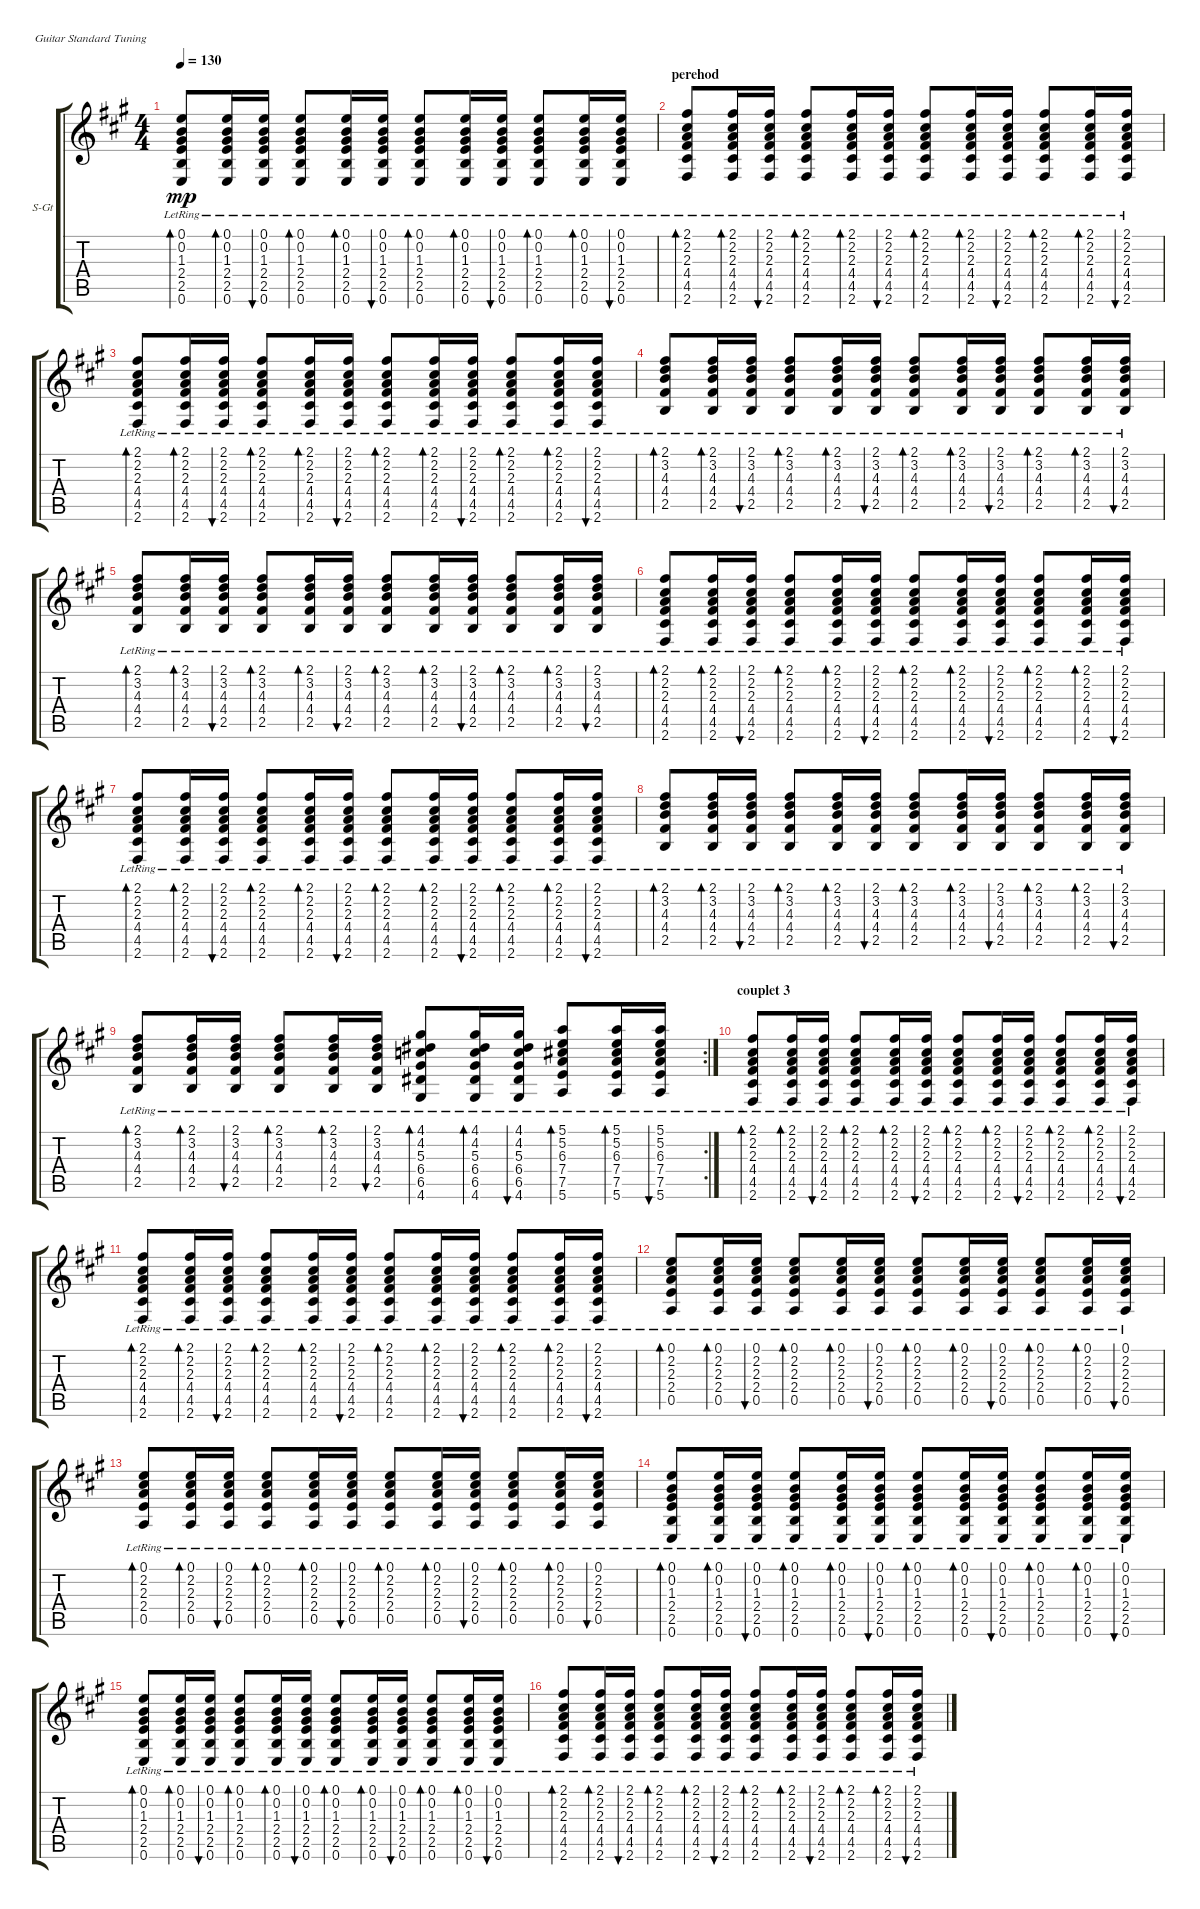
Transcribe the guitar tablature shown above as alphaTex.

\defaultSystemsLayout 4
\bracketExtendMode groupsimilarinstruments
\firstSystemTrackNameOrientation horizontal
\otherSystemsTrackNameOrientation horizontal
\track ("Steel Guitar" "S-Gt") {instrument acousticguitarsteel}
\staff {score tabs}
\tuning (E4 B3 G3 D3 A2 E2)
\ts (4 4)
\tempo 130
\clef g2
\ks f#minor
(0.1{lr} 0.2{lr} 1.3{lr} 2.4{lr} 2.5{lr} 0.6).8{bd 30 dy mp} (0.1{lr} 0.2{lr} 1.3{lr} 2.4{lr} 2.5{lr} 0.6).16{bd 30} (0.1{lr} 0.2{lr} 1.3{lr} 2.4{lr} 2.5{lr} 0.6).16{bu 30} (0.1{lr} 0.2{lr} 1.3{lr} 2.4{lr} 2.5{lr} 0.6).8{bd 30} (0.1{lr} 0.2{lr} 1.3{lr} 2.4{lr} 2.5{lr} 0.6).16{bd 30} (0.1{lr} 0.2{lr} 1.3{lr} 2.4{lr} 2.5{lr} 0.6).16{bu 30} (0.1{lr} 0.2{lr} 1.3{lr} 2.4{lr} 2.5{lr} 0.6).8{bd 30} (0.1{lr} 0.2{lr} 1.3{lr} 2.4{lr} 2.5{lr} 0.6).16{bd 30} (0.1{lr} 0.2{lr} 1.3{lr} 2.4{lr} 2.5{lr} 0.6).16{bu 30} (0.1{lr} 0.2{lr} 1.3{lr} 2.4{lr} 2.5{lr} 0.6).8{bd 30} (0.1{lr} 0.2{lr} 1.3{lr} 2.4{lr} 2.5{lr} 0.6).16{bd 30} (0.1{lr} 0.2{lr} 1.3{lr} 2.4{lr} 2.5{lr} 0.6).16{bu 30} |
\section ("" "perehod")
(2.1{lr} 2.2{lr} 2.3{lr} 4.4{lr} 4.5{lr} 2.6).8{bd 30} (2.1{lr} 2.2{lr} 2.3{lr} 4.4{lr} 4.5{lr} 2.6).16{bd 30} (2.1{lr} 2.2{lr} 2.3{lr} 4.4{lr} 4.5{lr} 2.6).16{bu 30} (2.1{lr} 2.2{lr} 2.3{lr} 4.4{lr} 4.5{lr} 2.6).8{bd 30} (2.1{lr} 2.2{lr} 2.3{lr} 4.4{lr} 4.5{lr} 2.6).16{bd 30} (2.1{lr} 2.2{lr} 2.3{lr} 4.4{lr} 4.5{lr} 2.6).16{bu 30} (2.1{lr} 2.2{lr} 2.3{lr} 4.4{lr} 4.5{lr} 2.6).8{bd 30} (2.1{lr} 2.2{lr} 2.3{lr} 4.4{lr} 4.5{lr} 2.6).16{bd 30} (2.1{lr} 2.2{lr} 2.3{lr} 4.4{lr} 4.5{lr} 2.6).16{bu 30} (2.1{lr} 2.2{lr} 2.3{lr} 4.4{lr} 4.5{lr} 2.6).8{bd 30} (2.1{lr} 2.2{lr} 2.3{lr} 4.4{lr} 4.5{lr} 2.6).16{bd 30} (2.1{lr} 2.2{lr} 2.3{lr} 4.4{lr} 4.5{lr} 2.6).16{bu 30} |
(2.1{lr} 2.2{lr} 2.3{lr} 4.4{lr} 4.5{lr} 2.6).8{bd 30} (2.1{lr} 2.2{lr} 2.3{lr} 4.4{lr} 4.5{lr} 2.6).16{bd 30} (2.1{lr} 2.2{lr} 2.3{lr} 4.4{lr} 4.5{lr} 2.6).16{bu 30} (2.1{lr} 2.2{lr} 2.3{lr} 4.4{lr} 4.5{lr} 2.6).8{bd 30} (2.1{lr} 2.2{lr} 2.3{lr} 4.4{lr} 4.5{lr} 2.6).16{bd 30} (2.1{lr} 2.2{lr} 2.3{lr} 4.4{lr} 4.5{lr} 2.6).16{bu 30} (2.1{lr} 2.2{lr} 2.3{lr} 4.4{lr} 4.5{lr} 2.6).8{bd 30} (2.1{lr} 2.2{lr} 2.3{lr} 4.4{lr} 4.5{lr} 2.6).16{bd 30} (2.1{lr} 2.2{lr} 2.3{lr} 4.4{lr} 4.5{lr} 2.6).16{bu 30} (2.1{lr} 2.2{lr} 2.3{lr} 4.4{lr} 4.5{lr} 2.6).8{bd 30} (2.1{lr} 2.2{lr} 2.3{lr} 4.4{lr} 4.5{lr} 2.6).16{bd 30} (2.1{lr} 2.2{lr} 2.3{lr} 4.4{lr} 4.5{lr} 2.6).16{bu 30} |
(2.1{lr} 3.2{lr} 4.3{lr} 4.4{lr} 2.5{lr}).8{bd 30} (2.1{lr} 3.2{lr} 4.3{lr} 4.4{lr} 2.5{lr}).16{bd 30} (2.1{lr} 3.2{lr} 4.3{lr} 4.4{lr} 2.5{lr}).16{bu 30} (2.1{lr} 3.2{lr} 4.3{lr} 4.4{lr} 2.5{lr}).8{bd 30} (2.1{lr} 3.2{lr} 4.3{lr} 4.4{lr} 2.5{lr}).16{bd 30} (2.1{lr} 3.2{lr} 4.3{lr} 4.4{lr} 2.5{lr}).16{bu 30} (2.1{lr} 3.2{lr} 4.3{lr} 4.4{lr} 2.5{lr}).8{bd 30} (2.1{lr} 3.2{lr} 4.3{lr} 4.4{lr} 2.5{lr}).16{bd 30} (2.1{lr} 3.2{lr} 4.3{lr} 4.4{lr} 2.5{lr}).16{bu 30} (2.1{lr} 3.2{lr} 4.3{lr} 4.4{lr} 2.5{lr}).8{bd 30} (2.1{lr} 3.2{lr} 4.3{lr} 4.4{lr} 2.5{lr}).16{bd 30} (2.1{lr} 3.2{lr} 4.3{lr} 4.4{lr} 2.5{lr}).16{bu 30} |
(2.1{lr} 3.2{lr} 4.3{lr} 4.4{lr} 2.5{lr}).8{bd 30} (2.1{lr} 3.2{lr} 4.3{lr} 4.4{lr} 2.5{lr}).16{bd 30} (2.1{lr} 3.2{lr} 4.3{lr} 4.4{lr} 2.5{lr}).16{bu 30} (2.1{lr} 3.2{lr} 4.3{lr} 4.4{lr} 2.5{lr}).8{bd 30} (2.1{lr} 3.2{lr} 4.3{lr} 4.4{lr} 2.5{lr}).16{bd 30} (2.1{lr} 3.2{lr} 4.3{lr} 4.4{lr} 2.5{lr}).16{bu 30} (2.1{lr} 3.2{lr} 4.3{lr} 4.4{lr} 2.5{lr}).8{bd 30} (2.1{lr} 3.2{lr} 4.3{lr} 4.4{lr} 2.5{lr}).16{bd 30} (2.1{lr} 3.2{lr} 4.3{lr} 4.4{lr} 2.5{lr}).16{bu 30} (2.1{lr} 3.2{lr} 4.3{lr} 4.4{lr} 2.5{lr}).8{bd 30} (2.1{lr} 3.2{lr} 4.3{lr} 4.4{lr} 2.5{lr}).16{bd 30} (2.1{lr} 3.2{lr} 4.3{lr} 4.4{lr} 2.5{lr}).16{bu 30} |
(2.1{lr} 2.2{lr} 2.3{lr} 4.4{lr} 4.5{lr} 2.6).8{bd 30} (2.1{lr} 2.2{lr} 2.3{lr} 4.4{lr} 4.5{lr} 2.6).16{bd 30} (2.1{lr} 2.2{lr} 2.3{lr} 4.4{lr} 4.5{lr} 2.6).16{bu 30} (2.1{lr} 2.2{lr} 2.3{lr} 4.4{lr} 4.5{lr} 2.6).8{bd 30} (2.1{lr} 2.2{lr} 2.3{lr} 4.4{lr} 4.5{lr} 2.6).16{bd 30} (2.1{lr} 2.2{lr} 2.3{lr} 4.4{lr} 4.5{lr} 2.6).16{bu 30} (2.1{lr} 2.2{lr} 2.3{lr} 4.4{lr} 4.5{lr} 2.6).8{bd 30} (2.1{lr} 2.2{lr} 2.3{lr} 4.4{lr} 4.5{lr} 2.6).16{bd 30} (2.1{lr} 2.2{lr} 2.3{lr} 4.4{lr} 4.5{lr} 2.6).16{bu 30} (2.1{lr} 2.2{lr} 2.3{lr} 4.4{lr} 4.5{lr} 2.6).8{bd 30} (2.1{lr} 2.2{lr} 2.3{lr} 4.4{lr} 4.5{lr} 2.6).16{bd 30} (2.1{lr} 2.2{lr} 2.3{lr} 4.4{lr} 4.5{lr} 2.6).16{bu 30} |
(2.1{lr} 2.2{lr} 2.3{lr} 4.4{lr} 4.5{lr} 2.6).8{bd 30} (2.1{lr} 2.2{lr} 2.3{lr} 4.4{lr} 4.5{lr} 2.6).16{bd 30} (2.1{lr} 2.2{lr} 2.3{lr} 4.4{lr} 4.5{lr} 2.6).16{bu 30} (2.1{lr} 2.2{lr} 2.3{lr} 4.4{lr} 4.5{lr} 2.6).8{bd 30} (2.1{lr} 2.2{lr} 2.3{lr} 4.4{lr} 4.5{lr} 2.6).16{bd 30} (2.1{lr} 2.2{lr} 2.3{lr} 4.4{lr} 4.5{lr} 2.6).16{bu 30} (2.1{lr} 2.2{lr} 2.3{lr} 4.4{lr} 4.5{lr} 2.6).8{bd 30} (2.1{lr} 2.2{lr} 2.3{lr} 4.4{lr} 4.5{lr} 2.6).16{bd 30} (2.1{lr} 2.2{lr} 2.3{lr} 4.4{lr} 4.5{lr} 2.6).16{bu 30} (2.1{lr} 2.2{lr} 2.3{lr} 4.4{lr} 4.5{lr} 2.6).8{bd 30} (2.1{lr} 2.2{lr} 2.3{lr} 4.4{lr} 4.5{lr} 2.6).16{bd 30} (2.1{lr} 2.2{lr} 2.3{lr} 4.4{lr} 4.5{lr} 2.6).16{bu 30} |
(2.1{lr} 3.2{lr} 4.3{lr} 4.4{lr} 2.5{lr}).8{bd 30} (2.1{lr} 3.2{lr} 4.3{lr} 4.4{lr} 2.5{lr}).16{bd 30} (2.1{lr} 3.2{lr} 4.3{lr} 4.4{lr} 2.5{lr}).16{bu 30} (2.1{lr} 3.2{lr} 4.3{lr} 4.4{lr} 2.5{lr}).8{bd 30} (2.1{lr} 3.2{lr} 4.3{lr} 4.4{lr} 2.5{lr}).16{bd 30} (2.1{lr} 3.2{lr} 4.3{lr} 4.4{lr} 2.5{lr}).16{bu 30} (2.1{lr} 3.2{lr} 4.3{lr} 4.4{lr} 2.5{lr}).8{bd 30} (2.1{lr} 3.2{lr} 4.3{lr} 4.4{lr} 2.5{lr}).16{bd 30} (2.1{lr} 3.2{lr} 4.3{lr} 4.4{lr} 2.5{lr}).16{bu 30} (2.1{lr} 3.2{lr} 4.3{lr} 4.4{lr} 2.5{lr}).8{bd 30} (2.1{lr} 3.2{lr} 4.3{lr} 4.4{lr} 2.5{lr}).16{bd 30} (2.1{lr} 3.2{lr} 4.3{lr} 4.4{lr} 2.5{lr}).16{bu 30} |
\rc 2
(2.1{lr} 3.2{lr} 4.3{lr} 4.4{lr} 2.5{lr}).8{bd 30} (2.1{lr} 3.2{lr} 4.3{lr} 4.4{lr} 2.5{lr}).16{bd 30} (2.1{lr} 3.2{lr} 4.3{lr} 4.4{lr} 2.5{lr}).16{bu 30} (2.1{lr} 3.2{lr} 4.3{lr} 4.4{lr} 2.5{lr}).8{bd 30} (2.1{lr} 3.2{lr} 4.3{lr} 4.4{lr} 2.5{lr}).16{bd 30} (2.1{lr} 3.2{lr} 4.3{lr} 4.4{lr} 2.5{lr}).16{bu 30} (4.1{lr} 4.2{lr} 5.3{lr} 6.4{lr} 6.5{lr} 4.6).8{bd 30} (4.1{lr} 4.2{lr} 5.3{lr} 6.4{lr} 6.5{lr} 4.6).16{bd 30} (4.1{lr} 4.2{lr} 5.3{lr} 6.4{lr} 6.5{lr} 4.6).16{bu 30} (5.1{lr} 5.2{lr} 6.3{lr} 7.4{lr} 7.5{lr} 5.6).8{bd 30} (5.1{lr} 5.2{lr} 6.3{lr} 7.4{lr} 7.5{lr} 5.6).16{bd 30} (5.1{lr} 5.2{lr} 6.3{lr} 7.4{lr} 7.5{lr} 5.6).16{bu 30} |
\section ("" "couplet 3")
(2.1{lr} 2.2{lr} 2.3{lr} 4.4{lr} 4.5{lr} 2.6).8{bd 30} (2.1{lr} 2.2{lr} 2.3{lr} 4.4{lr} 4.5{lr} 2.6).16{bd 30} (2.1{lr} 2.2{lr} 2.3{lr} 4.4{lr} 4.5{lr} 2.6).16{bu 30} (2.1{lr} 2.2{lr} 2.3{lr} 4.4{lr} 4.5{lr} 2.6).8{bd 30} (2.1{lr} 2.2{lr} 2.3{lr} 4.4{lr} 4.5{lr} 2.6).16{bd 30} (2.1{lr} 2.2{lr} 2.3{lr} 4.4{lr} 4.5{lr} 2.6).16{bu 30} (2.1{lr} 2.2{lr} 2.3{lr} 4.4{lr} 4.5{lr} 2.6).8{bd 30} (2.1{lr} 2.2{lr} 2.3{lr} 4.4{lr} 4.5{lr} 2.6).16{bd 30} (2.1{lr} 2.2{lr} 2.3{lr} 4.4{lr} 4.5{lr} 2.6).16{bu 30} (2.1{lr} 2.2{lr} 2.3{lr} 4.4{lr} 4.5{lr} 2.6).8{bd 30} (2.1{lr} 2.2{lr} 2.3{lr} 4.4{lr} 4.5{lr} 2.6).16{bd 30} (2.1{lr} 2.2{lr} 2.3{lr} 4.4{lr} 4.5{lr} 2.6).16{bu 30} |
(2.1{lr} 2.2{lr} 2.3{lr} 4.4{lr} 4.5{lr} 2.6).8{bd 30} (2.1{lr} 2.2{lr} 2.3{lr} 4.4{lr} 4.5{lr} 2.6).16{bd 30} (2.1{lr} 2.2{lr} 2.3{lr} 4.4{lr} 4.5{lr} 2.6).16{bu 30} (2.1{lr} 2.2{lr} 2.3{lr} 4.4{lr} 4.5{lr} 2.6).8{bd 30} (2.1{lr} 2.2{lr} 2.3{lr} 4.4{lr} 4.5{lr} 2.6).16{bd 30} (2.1{lr} 2.2{lr} 2.3{lr} 4.4{lr} 4.5{lr} 2.6).16{bu 30} (2.1{lr} 2.2{lr} 2.3{lr} 4.4{lr} 4.5{lr} 2.6).8{bd 30} (2.1{lr} 2.2{lr} 2.3{lr} 4.4{lr} 4.5{lr} 2.6).16{bd 30} (2.1{lr} 2.2{lr} 2.3{lr} 4.4{lr} 4.5{lr} 2.6).16{bu 30} (2.1{lr} 2.2{lr} 2.3{lr} 4.4{lr} 4.5{lr} 2.6).8{bd 30} (2.1{lr} 2.2{lr} 2.3{lr} 4.4{lr} 4.5{lr} 2.6).16{bd 30} (2.1{lr} 2.2{lr} 2.3{lr} 4.4{lr} 4.5{lr} 2.6).16{bu 30} |
(0.1{lr} 2.2{lr} 2.3{lr} 2.4{lr} 0.5{lr}).8{bd 30} (0.1{lr} 2.2{lr} 2.3{lr} 2.4{lr} 0.5{lr}).16{bd 30} (0.1{lr} 2.2{lr} 2.3{lr} 2.4{lr} 0.5{lr}).16{bu 30} (0.1{lr} 2.2{lr} 2.3{lr} 2.4{lr} 0.5{lr}).8{bd 30} (0.1{lr} 2.2{lr} 2.3{lr} 2.4{lr} 0.5{lr}).16{bd 30} (0.1{lr} 2.2{lr} 2.3{lr} 2.4{lr} 0.5{lr}).16{bu 30} (0.1{lr} 2.2{lr} 2.3{lr} 2.4{lr} 0.5{lr}).8{bd 30} (0.1{lr} 2.2{lr} 2.3{lr} 2.4{lr} 0.5{lr}).16{bd 30} (0.1{lr} 2.2{lr} 2.3{lr} 2.4{lr} 0.5{lr}).16{bu 30} (0.1{lr} 2.2{lr} 2.3{lr} 2.4{lr} 0.5{lr}).8{bd 30} (0.1{lr} 2.2{lr} 2.3{lr} 2.4{lr} 0.5{lr}).16{bd 30} (0.1{lr} 2.2{lr} 2.3{lr} 2.4{lr} 0.5{lr}).16{bu 30} |
(0.1{lr} 2.2{lr} 2.3{lr} 2.4{lr} 0.5{lr}).8{bd 30} (0.1{lr} 2.2{lr} 2.3{lr} 2.4{lr} 0.5{lr}).16{bd 30} (0.1{lr} 2.2{lr} 2.3{lr} 2.4{lr} 0.5{lr}).16{bu 30} (0.1{lr} 2.2{lr} 2.3{lr} 2.4{lr} 0.5{lr}).8{bd 30} (0.1{lr} 2.2{lr} 2.3{lr} 2.4{lr} 0.5{lr}).16{bd 30} (0.1{lr} 2.2{lr} 2.3{lr} 2.4{lr} 0.5{lr}).16{bu 30} (0.1{lr} 2.2{lr} 2.3{lr} 2.4{lr} 0.5{lr}).8{bd 30} (0.1{lr} 2.2{lr} 2.3{lr} 2.4{lr} 0.5{lr}).16{bd 30} (0.1{lr} 2.2{lr} 2.3{lr} 2.4{lr} 0.5{lr}).16{bu 30} (0.1{lr} 2.2{lr} 2.3{lr} 2.4{lr} 0.5{lr}).8{bd 30} (0.1{lr} 2.2{lr} 2.3{lr} 2.4{lr} 0.5{lr}).16{bd 30} (0.1{lr} 2.2{lr} 2.3{lr} 2.4{lr} 0.5{lr}).16{bu 30} |
(0.1{lr} 0.2{lr} 1.3{lr} 2.4{lr} 2.5{lr} 0.6).8{bd 30} (0.1{lr} 0.2{lr} 1.3{lr} 2.4{lr} 2.5{lr} 0.6).16{bd 30} (0.1{lr} 0.2{lr} 1.3{lr} 2.4{lr} 2.5{lr} 0.6).16{bu 30} (0.1{lr} 0.2{lr} 1.3{lr} 2.4{lr} 2.5{lr} 0.6).8{bd 30} (0.1{lr} 0.2{lr} 1.3{lr} 2.4{lr} 2.5{lr} 0.6).16{bd 30} (0.1{lr} 0.2{lr} 1.3{lr} 2.4{lr} 2.5{lr} 0.6).16{bu 30} (0.1{lr} 0.2{lr} 1.3{lr} 2.4{lr} 2.5{lr} 0.6).8{bd 30} (0.1{lr} 0.2{lr} 1.3{lr} 2.4{lr} 2.5{lr} 0.6).16{bd 30} (0.1{lr} 0.2{lr} 1.3{lr} 2.4{lr} 2.5{lr} 0.6).16{bu 30} (0.1{lr} 0.2{lr} 1.3{lr} 2.4{lr} 2.5{lr} 0.6).8{bd 30} (0.1{lr} 0.2{lr} 1.3{lr} 2.4{lr} 2.5{lr} 0.6).16{bd 30} (0.1{lr} 0.2{lr} 1.3{lr} 2.4{lr} 2.5{lr} 0.6).16{bu 30} |
(0.1{lr} 0.2{lr} 1.3{lr} 2.4{lr} 2.5{lr} 0.6).8{bd 30} (0.1{lr} 0.2{lr} 1.3{lr} 2.4{lr} 2.5{lr} 0.6).16{bd 30} (0.1{lr} 0.2{lr} 1.3{lr} 2.4{lr} 2.5{lr} 0.6).16{bu 30} (0.1{lr} 0.2{lr} 1.3{lr} 2.4{lr} 2.5{lr} 0.6).8{bd 30} (0.1{lr} 0.2{lr} 1.3{lr} 2.4{lr} 2.5{lr} 0.6).16{bd 30} (0.1{lr} 0.2{lr} 1.3{lr} 2.4{lr} 2.5{lr} 0.6).16{bu 30} (0.1{lr} 0.2{lr} 1.3{lr} 2.4{lr} 2.5{lr} 0.6).8{bd 30} (0.1{lr} 0.2{lr} 1.3{lr} 2.4{lr} 2.5{lr} 0.6).16{bd 30} (0.1{lr} 0.2{lr} 1.3{lr} 2.4{lr} 2.5{lr} 0.6).16{bu 30} (0.1{lr} 0.2{lr} 1.3{lr} 2.4{lr} 2.5{lr} 0.6).8{bd 30} (0.1{lr} 0.2{lr} 1.3{lr} 2.4{lr} 2.5{lr} 0.6).16{bd 30} (0.1{lr} 0.2{lr} 1.3{lr} 2.4{lr} 2.5{lr} 0.6).16{bu 30} |
(2.1{lr} 2.2{lr} 2.3{lr} 4.4{lr} 4.5{lr} 2.6).8{bd 30} (2.1{lr} 2.2{lr} 2.3{lr} 4.4{lr} 4.5{lr} 2.6).16{bd 30} (2.1{lr} 2.2{lr} 2.3{lr} 4.4{lr} 4.5{lr} 2.6).16{bu 30} (2.1{lr} 2.2{lr} 2.3{lr} 4.4{lr} 4.5{lr} 2.6).8{bd 30} (2.1{lr} 2.2{lr} 2.3{lr} 4.4{lr} 4.5{lr} 2.6).16{bd 30} (2.1{lr} 2.2{lr} 2.3{lr} 4.4{lr} 4.5{lr} 2.6).16{bu 30} (2.1{lr} 2.2{lr} 2.3{lr} 4.4{lr} 4.5{lr} 2.6).8{bd 30} (2.1{lr} 2.2{lr} 2.3{lr} 4.4{lr} 4.5{lr} 2.6).16{bd 30} (2.1{lr} 2.2{lr} 2.3{lr} 4.4{lr} 4.5{lr} 2.6).16{bu 30} (2.1{lr} 2.2{lr} 2.3{lr} 4.4{lr} 4.5{lr} 2.6).8{bd 30} (2.1{lr} 2.2{lr} 2.3{lr} 4.4{lr} 4.5{lr} 2.6).16{bd 30} (2.1{lr} 2.2{lr} 2.3{lr} 4.4{lr} 4.5{lr} 2.6).16{bu 30}
